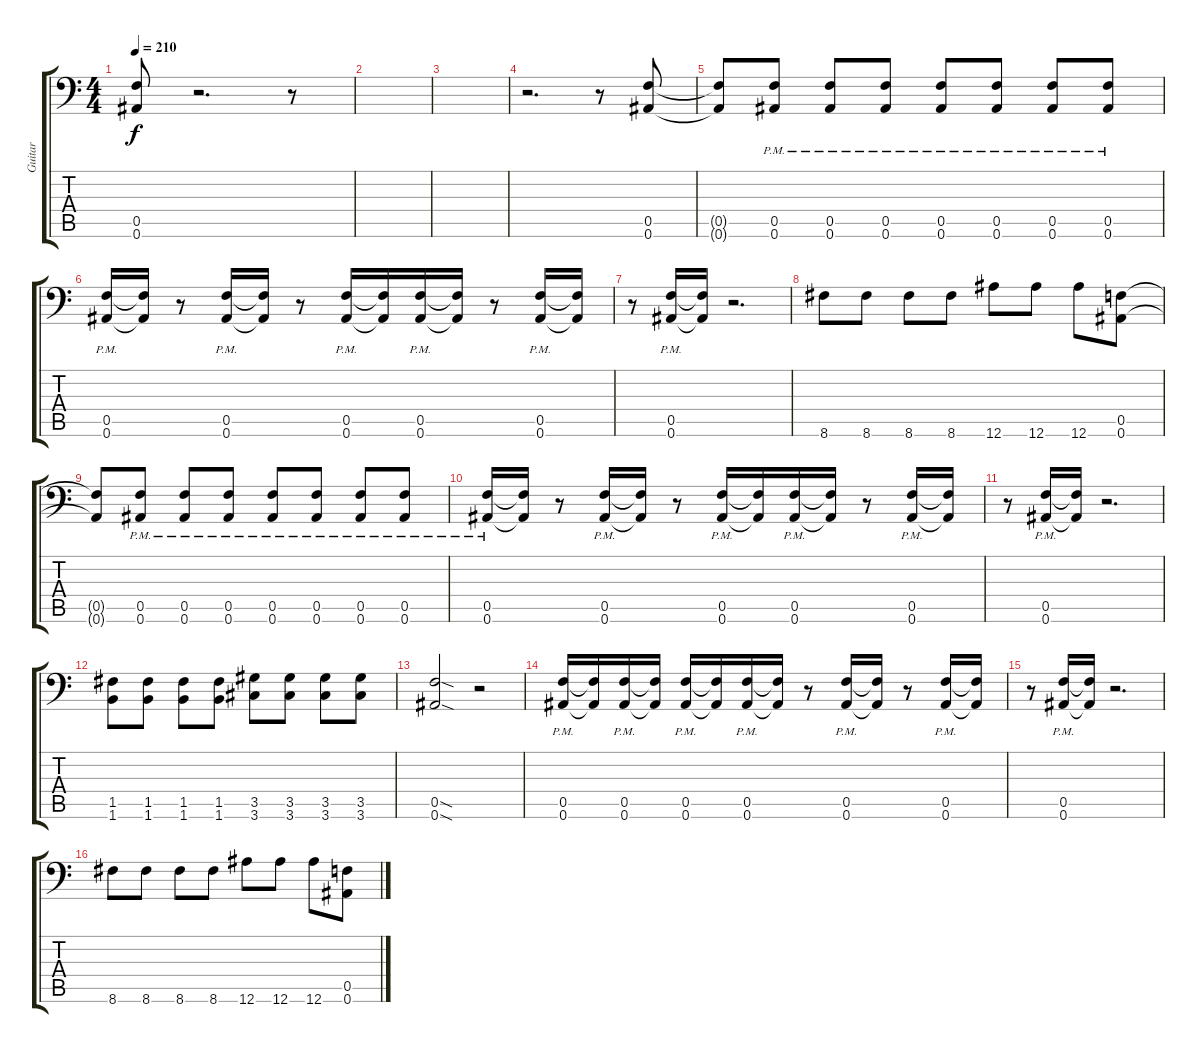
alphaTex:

\track ("Guitar" "Guitar") {instrument distortionguitar}
\staff {score tabs}
\tuning (C4 G3 Eb3 Bb2 F2 Bb1) {hide}
\ts (4 4)
\tempo 210
\clef f4
\ks c
(0.5{t} 0.6{t}).8{dy f} r.2{d} r.8 |
|
|
r.2{d} r.8 (0.5 0.6).8 |
(0.5{t} 0.6{t}).8 (0.5{pm} 0.6{pm}).8 (0.5{pm} 0.6{pm}).8 (0.5{pm} 0.6{pm}).8 (0.5{pm} 0.6{pm}).8 (0.5{pm} 0.6{pm}).8 (0.5{pm} 0.6{pm}).8 (0.5{pm} 0.6{pm}).8 |
(0.5{pm} 0.6{pm}).16 (0.5{t} 0.6{t}).16 r.8 (0.5{pm} 0.6{pm}).16 (0.5{t} 0.6{t}).16 r.8 (0.5{pm} 0.6{pm}).16 (0.5{t} 0.6{t}).16 (0.5{pm} 0.6{pm}).16 (0.5{t} 0.6{t}).16 r.8 (0.5{pm} 0.6{pm}).16 (0.5{t} 0.6{t}).16 |
r.8 (0.5{pm} 0.6{pm}).16 (0.5{t} 0.6{t}).16 r.2{d} |
8.6.8 8.6.8 8.6.8 8.6.8 12.6.8 12.6.8 12.6.8 (0.5 0.6).8 |
(0.5{t} 0.6{t}).8 (0.5{pm} 0.6{pm}).8 (0.5{pm} 0.6{pm}).8 (0.5{pm} 0.6{pm}).8 (0.5{pm} 0.6{pm}).8 (0.5{pm} 0.6{pm}).8 (0.5{pm} 0.6{pm}).8 (0.5{pm} 0.6{pm}).8 |
(0.5{pm} 0.6{pm}).16 (0.5{t} 0.6{t}).16 r.8 (0.5{pm} 0.6{pm}).16 (0.5{t} 0.6{t}).16 r.8 (0.5{pm} 0.6{pm}).16 (0.5{t} 0.6{t}).16 (0.5{pm} 0.6{pm}).16 (0.5{t} 0.6{t}).16 r.8 (0.5{pm} 0.6{pm}).16 (0.5{t} 0.6{t}).16 |
r.8 (0.5{pm} 0.6{pm}).16 (0.5{t} 0.6{t}).16 r.2{d} |
(1.5 1.6).8 (1.5 1.6).8 (1.5 1.6).8 (1.5 1.6).8 (3.5 3.6).8 (3.5 3.6).8 (3.5 3.6).8 (3.5 3.6).8 |
(0.5{sod} 0.6{sod}).2 r.2 |
(0.5{pm} 0.6{pm}).16 (0.5{t} 0.6{t}).16 (0.5{pm} 0.6{pm}).16 (0.5{t} 0.6{t}).16 (0.5{pm} 0.6{pm}).16 (0.5{t} 0.6{t}).16 (0.5{pm} 0.6{pm}).16 (0.5{t} 0.6{t}).16 r.8 (0.5{pm} 0.6{pm}).16 (0.5{t} 0.6{t}).16 r.8 (0.5{pm} 0.6{pm}).16 (0.5{t} 0.6{t}).16 |
r.8 (0.5{pm} 0.6{pm}).16 (0.5{t} 0.6{t}).16 r.2{d} |
8.6.8 8.6.8 8.6.8 8.6.8 12.6.8 12.6.8 12.6.8 (0.5 0.6).8
